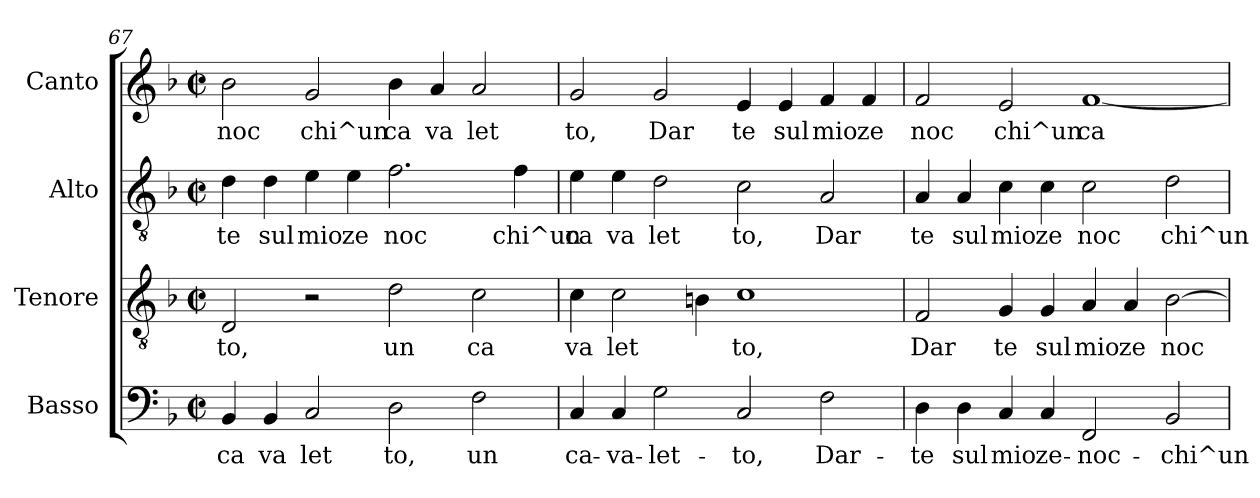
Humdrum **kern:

**kern	**text	**kern	**text	**kern	**text	**kern	**text
*part4	*part4	*part3	*part3	*part2	*part2	*part1	*part1
*staff4	*staff4	*staff3	*staff3	*staff2	*staff2	*staff1	*staff1
*I"Basso	*	*I"Tenore	*	*I"Alto	*	*I"Canto	*
*clefF4	*	*clefGv2	*	*clefGv2	*	*clefG2	*
*k[b-]	*	*k[b-]	*	*k[b-]	*	*k[b-]	*
*F:	*	*F:	*	*F:	*	*F:	*
*M2/2	*	*M2/2	*	*M2/2	*	*M2/2	*
*met(c|)	*	*met(c|)	*	*met(c|)	*	*met(c|)	*
=67	=67	=67	=67	=67	=67	=67	=67
!	!LO:LY:b:cj	!	!LO:LY:b:cj	!	!LO:LY:b:cj	!	!LO:LY:a:cj
4BB-/	ca	2D/	to,	4d\	te	2b-\	noc
!	!LO:LY:b:cj	!	!	!	!LO:LY:b:cj	!	!
4BB-/	va	.	.	4d\	sul	.	.
!	!LO:LY:b:cj	!	!	!	!LO:LY:b:cj	!	!LO:LY:a:cj
2C/	let	2r	.	4e\	mio	2g/	chi^un
!	!	!	!	!	!LO:LY:b:cj	!	!
.	.	.	.	4e\	ze	.	.
!	!LO:LY:b:cj	!	!LO:LY:b:cj	!	!LO:LY:b:cj	!	!LO:LY:a:cj
2D\	to,	2d\	un	2.f\	noc	4b-\	ca
!	!	!	!	!	!	!	!LO:LY:a:cj
.	.	.	.	.	.	4a/	va
!	!LO:LY:b:cj	!	!LO:LY:b:cj	!	!	!	!LO:LY:a:cj
2F\	un	2c\	ca	.	.	2a/	let
!	!	!	!	!	!LO:LY:b:cj	!	!
.	.	.	.	4f\	chi^un	.	.
!!LO:LB:g=z
=68	=68	=68	=68	=68	=68	=68	=68
!	!LO:LY:b:cj	!	!LO:LY:b:cj	!	!LO:LY:b:cj	!	!LO:LY:b:cj
4C/	ca-	4c\	va	4e\	ca	2g/	to,
!	!LO:LY:b:cj	!	!LO:LY:b:cj	!	!LO:LY:b:cj	!	!
4C/	-va-	2c\	let	4e\	va	.	.
!	!LO:LY:b:cj	!	!	!	!LO:LY:b:cj	!	!LO:LY:b:cj
2G\	-let-	.	.	2d\	let	2g/	Dar
!	!	!	!LO:LY:b:cj	!	!	!	!
.	.	4B\	.	.	.	.	.
!	!LO:LY:b:cj	!	!LO:LY:b:cj	!	!LO:LY:b:cj	!	!LO:LY:b:cj
2C/	-to,	1c	to,	2c\	to,	4e/	te
!	!	!	!	!	!	!	!LO:LY:b:cj
.	.	.	.	.	.	4e/	sul
!	!LO:LY:b:cj	!	!	!	!LO:LY:b:cj	!	!LO:LY:b:cj
2F\	Dar-	.	.	2A/	Dar	4f/	mio
!	!	!	!	!	!	!	!LO:LY:b:cj
.	.	.	.	.	.	4f/	ze
=69	=69	=69	=69	=69	=69	=69	=69
!	!LO:LY:b:cj	!	!LO:LY:b:cj	!	!LO:LY:b:cj	!	!LO:LY:b:cj
4D\	-te	2F/	Dar	4A/	te	2f/	noc
!	!LO:LY:b:cj	!	!	!	!LO:LY:b:cj	!	!
4D\	sul	.	.	4A/	sul	.	.
!	!LO:LY:b:cj	!	!LO:LY:b:cj	!	!LO:LY:b:cj	!	!LO:LY:b:cj
4C/	mio	4G/	te	4c\	mio	2e/	chi^un
!	!LO:LY:b:cj	!	!LO:LY:b:cj	!	!LO:LY:b:cj	!	!
4C/	ze-	4G/	sul	4c\	ze	.	.
!	!LO:LY:b:cj	!	!LO:LY:b:cj	!	!LO:LY:b:cj	!	!LO:LY:b:cj
2FF/	-noc-	4A/	mio	2c\	noc	[<1f	ca
!	!	!	!LO:LY:b:cj	!	!	!	!
.	.	4A/	ze	.	.	.	.
!	!LO:LY:b:cj	!	!LO:LY:b:cj	!	!LO:LY:b:cj	!	!
2BB-/	-chi^un	[>2B-\	noc	2d\	chi^un	.	.
=	=	=	=	=	=	=	=
*-	*-	*-	*-	*-	*-	*-	*-
